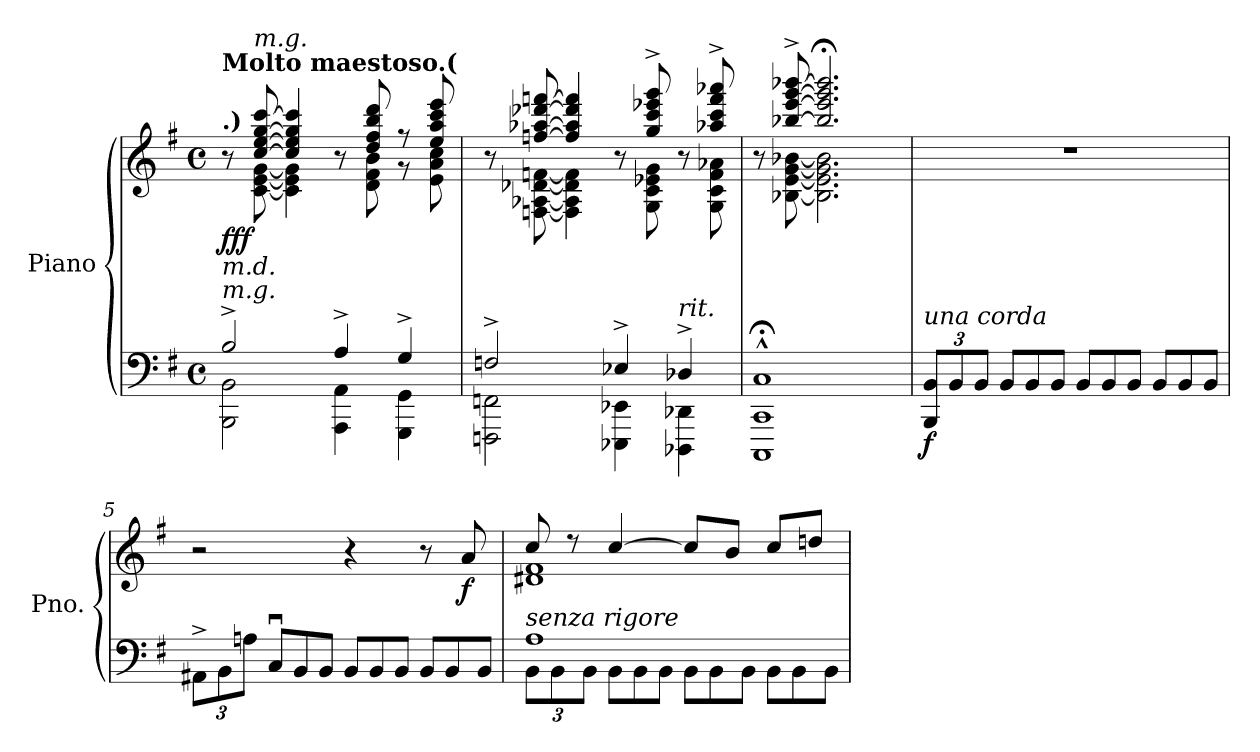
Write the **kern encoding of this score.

**kern	**kern	**dynam
*part1	*part1	*part1
*staff2	*staff1	*staff1/2
*I"Piano	*	*
*I'Pno.	*	*
*clefF4	*clefG2	*
*k[f#]	*k[f#]	*
*M4/4	*M4/4	*
*met(c)	*met(c)	*
*MM50	*MM50	*
=1	=1	=1
*^	*^	*
!	!	!LO:TX:a:B:t=Molto maestoso.(	!	!
!	!	!LO:TX:a:B:t=.)	!	!
!LO:TX:a:i:t=m.g.	!	!	!	!
!LO:TX:a:i:t=m.d.	!	!	!	!
!	!	!	!	!LO:DY:b
2B^/	2BBB\ 2BB\	8r	8ryy	fff
!	!	!LO:TX:a:i:t=m.g.	!	!
.	.	[8cc/ [8ee/ [8gg/ [8ccc/	[8c\ [8e\ [8g\	.
.	.	4cc/] 4ee/] 4gg/] 4ccc/]	4c\] 4e\] 4g\]	.
4A^/	4AAA\ 4AA\	8r	8ryy	.
.	.	8dd/ 8ff#/ 8bb/ 8ddd/	8d\ 8f#\ 8b\	.
4G^/	4GGG\ 4GG\	8r	8r	.
.	.	8ee/ 8aa/ 8ccc/ 8eee/	8e\ 8a\ 8cc\	.
=2	=2	=2	=2	=2
2Fn^/	2FFFn\ 2FFn\	8r	8ryy	.
.	.	[8ffn/ [8aa-X/ [8ddd-X/ [8fffn/	[8Fn\ [8A-X\ [8d-X\ [8fn\	.
.	.	4ff/] 4aa-/] 4ddd-/] 4fff/]	4F\] 4A-\] 4d-\] 4f\]	.
4E-X^/	4EEE-X\ 4EE-X\	8r	8ryy	.
.	.	8gg/^ 8ccc/^ 8eee-X/^ 8ggg/^	8G\ 8c\ 8e-X\ 8g\	.
*	*	*MM46	*	*
!LO:TX:a:i:t=rit.	!	!	!	!
4D-X^/	4DDD-X\ 4DD-X\	8r	8ryy	.
.	.	8aa-X/^ 8ccc/^ 8fff/^ 8aaa-X/^	8G\ 8c\ 8f\ 8a-X\	.
=3	=3	=3	=3	=3
*	*	*MM44	*	*
1C;<^^	1CCC 1CC	8r	8ryy	.
.	.	[8bb-X/^ [8eee/^ [8ggg/^ [8bbb-X/^	[8B-X\ [8e\ [8g\ [8b-X\	.
*	*	*MM30	*	*
.	.	2.bb-/];< 2.eee/];< 2.ggg/];< 2.bbb-/];<	2.B-\] 2.e\] 2.g\] 2.b-\]	.
*v	*v	*	*	*
*	*v	*v	*
=4	=4	=4
*Xbrackettup	*	*
*	*MM120	*
*	*^	*
!	!LO:TX:a:B:t=Agitato molto a piacere.	!	!
!	!LO:TX:a:B:t=.	!	!
!LO:TX:a:i:t=una corda	!	!	!
!	!	!	!LO:DY:b=2
*	*v	*v	*
12BBB/ 12BB/L	1r	f
12BB/	.	.
12BB/J	.	.
*Xtuplet	*	*
12BB/L	.	.
12BB/	.	.
12BB/J	.	.
12BB/L	.	.
12BB/	.	.
12BB/J	.	.
12BB/L	.	.
12BB/	.	.
12BB/J	.	.
!!LO:LB:g=z
=5	=5	=5
*tuplet	*	*
12AA#X^\L	2r	.
12BB\	.	.
12An\J	.	.
*Xtuplet	*	*
12Cu/L	.	.
12BB/	.	.
12BB/J	.	.
12BB/L	4r	.
12BB/	.	.
12BB/J	.	.
12BB/L	8r	.
12BB/	.	.
!	!	!LO:DY:b
.	8a/	f
12BB/J	.	.
=6	=6	=6
*^	*	*
*	*tuplet	*	*
*	*	*^	*
!LO:TX:a:i:t=senza rigore	!	!	!	!
1A	12BB\L	8cc/	1d#X 1f#	.
.	12BB\	.	.	.
.	.	8r	.	.
.	12BB\J	.	.	.
*	*Xtuplet	*	*	*
.	12BB\L	[4cc/	.	.
.	12BB\	.	.	.
.	12BB\J	.	.	.
.	12BB\L	8cc/L]	.	.
.	12BB\	.	.	.
.	.	8b/J	.	.
.	12BB\J	.	.	.
.	12BB\L	8cc/L	.	.
.	12BB\	.	.	.
.	.	8ddn/J	.	.
.	12BB\J	.	.	.
*v	*v	*	*	*
*	*v	*v	*
=	=	=
*-	*-	*-
